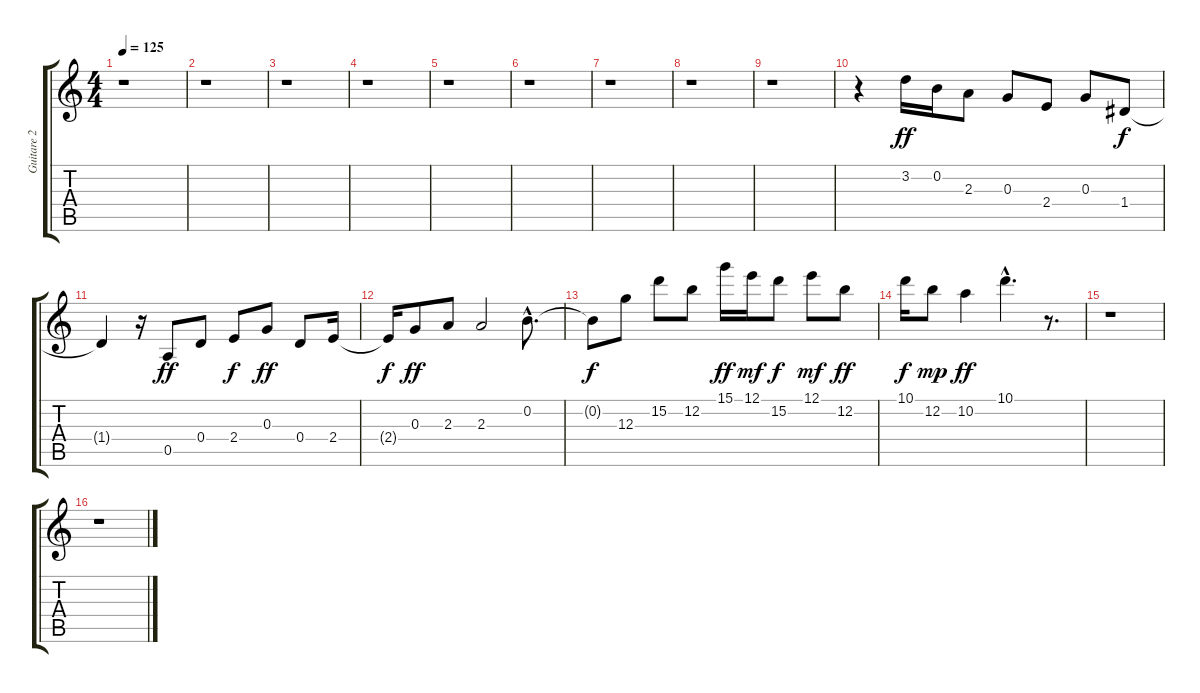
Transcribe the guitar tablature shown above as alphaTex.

\track ("Guitare 2" "Guitare 2") {instrument overdrivenguitar}
\staff {score tabs}
\tuning (E4 B3 G3 D3 A2 E2) {hide}
\ts (4 4)
\tempo 125
\clef g2
\ks c
r.1{dy f} |
r.1 |
r.1 |
r.1 |
r.1 |
r.1 |
r.1 |
r.1 |
r.1 |
r.4 3.2.16{dy ff} 0.2.16 2.3.8 0.3.8 2.4.8 0.3.8 1.4.8{dy f} |
1.4{t}.4 r.16 0.5.8{dy ff} 0.4.8 2.4.8{dy f} 0.3.8{dy ff} 0.4.8 2.4.16 |
2.4{t}.16{dy f} 0.3.8{dy ff} 2.3.8 2.3.2 0.2{hac}.8{d} |
0.2{t}.8{dy f} 12.3.8 15.2.8 12.2.8 15.1.16{dy ff} 12.1.16{dy mf} 15.2.8{dy f} 12.1.8{dy mf} 12.2.8{dy ff} |
10.1.16{dy f} 12.2.8{dy mp} 10.2.4{dy ff} 10.1{hac}.4{d} r.8{d} |
r.1 |
r.1
